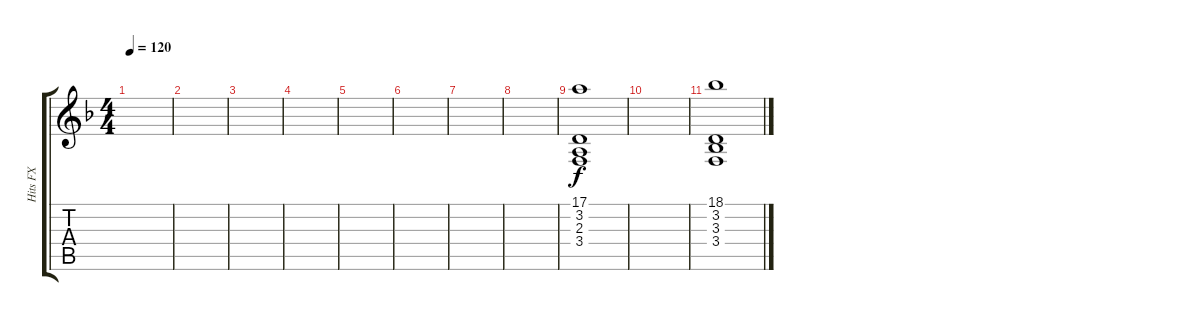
\track ("Hits FX" "Hits FX") {instrument orchestrahit}
\staff {score tabs}
\tuning (E4 B3 G3 D3 A2 E2) {hide}
\ts (4 4)
\tempo 120
\clef g2
\ks dminor
|
|
|
|
|
|
|
|
(17.1 3.2 2.3 3.4).1 |
|
(18.1 3.2 3.3 3.4).1
